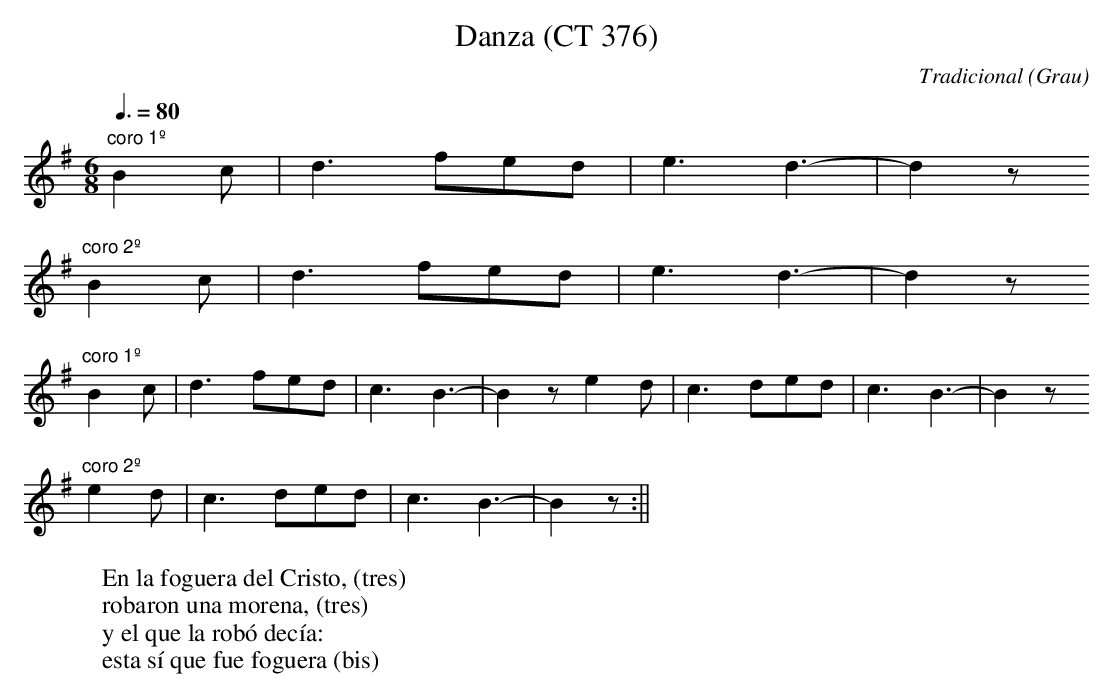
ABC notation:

X:1
T:Danza (CT 376)
C:Tradicional
O:Grau
M:6/8
L:1/8
Q:3/8=80
K:G
"coro 1º"
B2 c|d3 fed|e3 d3-|d2 z
"coro 2º"
B2 c|d3 fed|e3 d3-|d2 z
"coro 1º"
B2 c|d3 fed|c3 B3-|B2 z e2 d|c3 ded|c3 B3-|B2 z
"coro 2º"
e2 d|c3 ded|c3 B3-|B2 z :||
W:En la foguera del Cristo, (tres)
W:robaron una morena, (tres)
W:y el que la robó decía:
W:esta sí que fue foguera (bis)
W:
